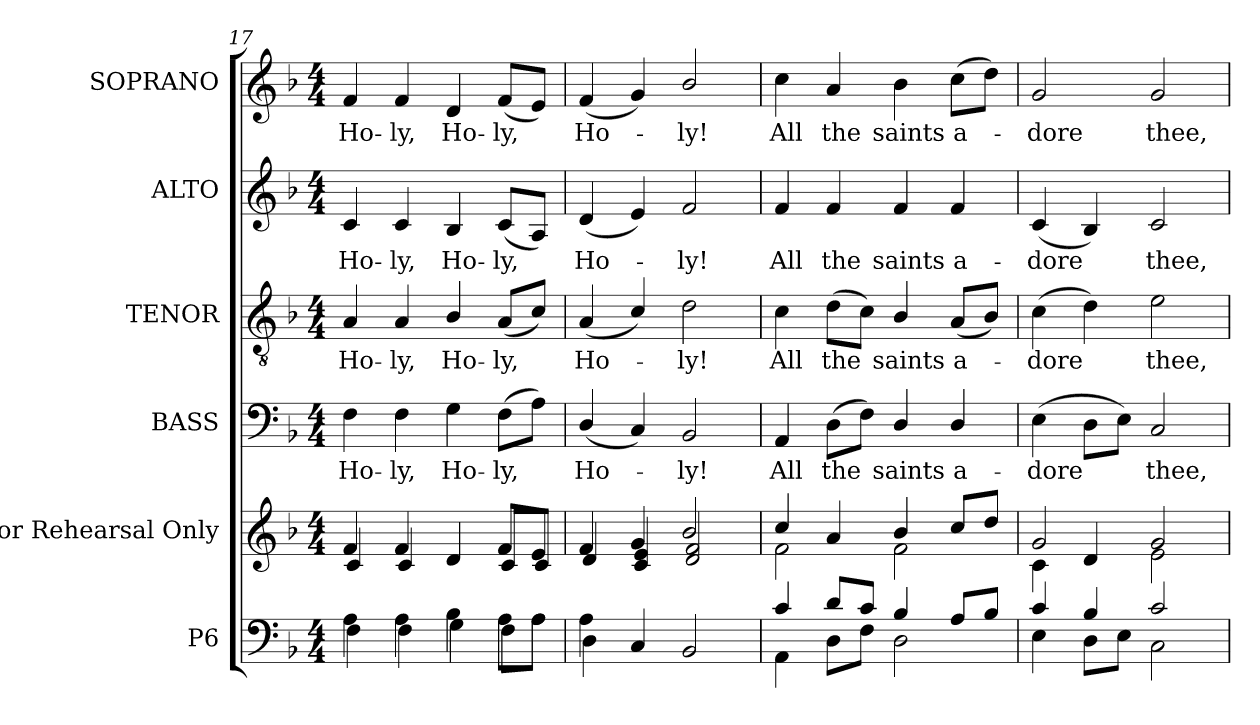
**kern	**kern	**kern	**text	**kern	**text	**kern	**text	**kern	**text
*part6	*part5	*part4	*part4	*part3	*part3	*part2	*part2	*part1	*part1
*staff6	*staff5	*staff4	*staff4	*staff3	*staff3	*staff2	*staff2	*staff1	*staff1
*I"P6	*I"For Rehearsal Only	*I"BASS	*	*I"TENOR	*	*I"ALTO	*	*I"SOPRANO	*
*	*	*I'B.	*	*I'T.	*	*I'A.	*	*I'S.	*
!!LO:PB:g=z
*clefF4	*clefG2	*clefF4	*	*clefGv2	*	*clefG2	*	*clefG2	*
*	*	*	*	*ITrd7c12	*	*	*	*	*
*k[b-]	*k[b-]	*k[b-]	*	*k[b-]	*	*k[b-]	*	*k[b-]	*
*F:	*F:	*F:	*	*F:	*	*F:	*	*F:	*
*M4/4	*M4/4	*M4/4	*	*M4/4	*	*M4/4	*	*M4/4	*
=17	=17	=17	=17	=17	=17	=17	=17	=17	=17
*^	*^	*	*	*	*	*	*	*	*
!	!	!	!	!	!LO:LY:b:color=#000000	!	!	!	!	!	!
!	!	!	!	!	!	!	!LO:LY:b:color=#000000	!	!	!	!
!	!	!	!	!	!	!	!	!	!LO:LY:b:color=#000000	!	!
!	!	!	!	!	!	!	!	!	!	!	!LO:LY:b:color=#000000
4Ai\	4Fi\	4fi/	4ci/	4Fi\	Ho-	4AAi/	Ho-	4ci/	Ho-	4fi/	Ho-
!	!	!	!	!	!LO:LY:b:color=#000000	!	!	!	!	!	!
!	!	!	!	!	!	!	!LO:LY:b:color=#000000	!	!	!	!
!	!	!	!	!	!	!	!	!	!LO:LY:b:color=#000000	!	!
!	!	!	!	!	!	!	!	!	!	!	!LO:LY:b:color=#000000
4Ai\	4Fi\	4fi/	4ci/	4Fi\	-ly,	4AAi/	-ly,	4ci/	-ly,	4fi/	-ly,
!	!	!	!	!	!LO:LY:b:color=#000000	!	!	!	!	!	!
!	!	!	!	!	!	!	!LO:LY:b:color=#000000	!	!	!	!
!	!	!	!	!	!	!	!	!	!LO:LY:b:color=#000000	!	!
!	!	!	!	!	!	!	!	!	!	!	!LO:LY:b:color=#000000
4B-i\	4Gi\	4di/	4ryy	4Gi\	Ho-	4BB-i/	Ho-	4B-i/	Ho-	4di/	Ho-
!	!	!	!	!	!LO:LY:b:color=#000000	!	!	!	!	!	!
!	!	!	!	!	!	!	!LO:LY:b:color=#000000	!	!	!	!
!	!	!	!	!	!	!	!	!	!LO:LY:b:color=#000000	!	!
!	!	!	!	!	!	!	!	!	!	!	!LO:LY:b:color=#000000
8Ai\L	8Fi\L	8fi/L	8ci/L	(8Fi\L	-ly,	(8AAi/L	-ly,	(8ci/L	-ly,	(8fi/L	-ly,
8Ai\J	8Ai\J	8ei/J	8ci/J	8Ai\J)	.	8Ci/J)	.	8Ai/J)	.	8ei/J)	.
=18	=18	=18	=18	=18	=18	=18	=18	=18	=18	=18	=18
!	!	!	!	!	!LO:LY:b:color=#000000	!	!	!	!	!	!
!	!	!	!	!	!	!	!LO:LY:b:color=#000000	!	!	!	!
!	!	!	!	!	!	!	!	!	!LO:LY:b:color=#000000	!	!
!	!	!	!	!	!	!	!	!	!	!	!LO:LY:b:color=#000000
4Ai\	4Di\	4fi/	4di/	(4Di/	Ho-	(4AAi/	Ho-	(4di/	Ho-	(4fi/	Ho-
2.ryy	4Ci/	4gi/	4ci/ 4ei	4Ci/)	.	4Ci/)	.	4ei/)	.	4gi/)	.
!	!	!	!	!	!LO:LY:b:color=#000000	!	!	!	!	!	!
!	!	!	!	!	!	!	!LO:LY:b:color=#000000	!	!	!	!
!	!	!	!	!	!	!	!	!	!LO:LY:b:color=#000000	!	!
!	!	!	!	!	!	!	!	!	!	!	!LO:LY:b:color=#000000
.	2BB-i/	2b-i/	2di/ 2fi	2BB-i/	-ly!	2Di\	-ly!	2fi/	-ly!	2b-i/	-ly!
=19	=19	=19	=19	=19	=19	=19	=19	=19	=19	=19	=19
!	!	!	!	!	!LO:LY:b:color=#000000	!	!	!	!	!	!
!	!	!	!	!	!	!	!LO:LY:b:color=#000000	!	!	!	!
!	!	!	!	!	!	!	!	!	!LO:LY:b:color=#000000	!	!
!	!	!	!	!	!	!	!	!	!	!	!LO:LY:b:color=#000000
4ci/	4AAi\	4cci/	2fi\	4AAi/	All	4Ci\	All	4fi/	All	4cci\	All
!	!	!	!	!	!LO:LY:b:color=#000000	!	!	!	!	!	!
!	!	!	!	!	!	!	!LO:LY:b:color=#000000	!	!	!	!
!	!	!	!	!	!	!	!	!	!LO:LY:b:color=#000000	!	!
!	!	!	!	!	!	!	!	!	!	!	!LO:LY:b:color=#000000
8di/L	8Di\L	4ai/	.	(8Di\L	the	(8Di\L	the	4fi/	the	4ai/	the
8ci/J	8Fi\J	.	.	8Fi\J)	.	8Ci\J)	.	.	.	.	.
!	!	!	!	!	!LO:LY:b:color=#000000	!	!	!	!	!	!
!	!	!	!	!	!	!	!LO:LY:b:color=#000000	!	!	!	!
!	!	!	!	!	!	!	!	!	!LO:LY:b:color=#000000	!	!
!	!	!	!	!	!	!	!	!	!	!	!LO:LY:b:color=#000000
4B-i/	2Di\	4b-i/	2fi\	4Di/	saints	4BB-i/	saints	4fi/	saints	4b-i\	saints
!	!	!	!	!	!LO:LY:b:color=#000000	!	!	!	!	!	!
!	!	!	!	!	!	!	!LO:LY:b:color=#000000	!	!	!	!
!	!	!	!	!	!	!	!	!	!LO:LY:b:color=#000000	!	!
!	!	!	!	!	!	!	!	!	!	!	!LO:LY:b:color=#000000
8Ai/L	.	8cci/L	.	4Di/	a-	(8AAi/L	a-	4fi/	a-	(8cci\L	a-
8B-i/J	.	8ddi/J	.	.	.	8BB-i/J)	.	.	.	8ddi\J)	.
=20	=20	=20	=20	=20	=20	=20	=20	=20	=20	=20	=20
!	!	!	!	!	!LO:LY:b:color=#000000	!	!	!	!	!	!
!	!	!	!	!	!	!	!LO:LY:b:color=#000000	!	!	!	!
!	!	!	!	!	!	!	!	!	!LO:LY:b:color=#000000	!	!
!	!	!	!	!	!	!	!	!	!	!	!LO:LY:b:color=#000000
4ci/	4Ei\	2gi/	4ci\	(4Ei\	-dore	(4Ci\	-dore	(4ci/	-dore	2gi/	-dore
4B-i/	8Di\L	.	4di/	8Di\L	.	4Di\)	.	4B-i/)	.	.	.
.	8Ei\J	.	.	8Ei\J)	.	.	.	.	.	.	.
!	!	!	!	!	!LO:LY:b:color=#000000	!	!	!	!	!	!
!	!	!	!	!	!	!	!LO:LY:b:color=#000000	!	!	!	!
!	!	!	!	!	!	!	!	!	!LO:LY:b:color=#000000	!	!
!	!	!	!	!	!	!	!	!	!	!	!LO:LY:b:color=#000000
2ci/	2Ci\	2gi/	2ei\	2Ci/	thee,	2Ei\	thee,	2ci/	thee,	2gi/	thee,
*v	*v	*	*	*	*	*	*	*	*	*	*
*	*v	*v	*	*	*	*	*	*	*	*
=	=	=	=	=	=	=	=	=	=
*-	*-	*-	*-	*-	*-	*-	*-	*-	*-
